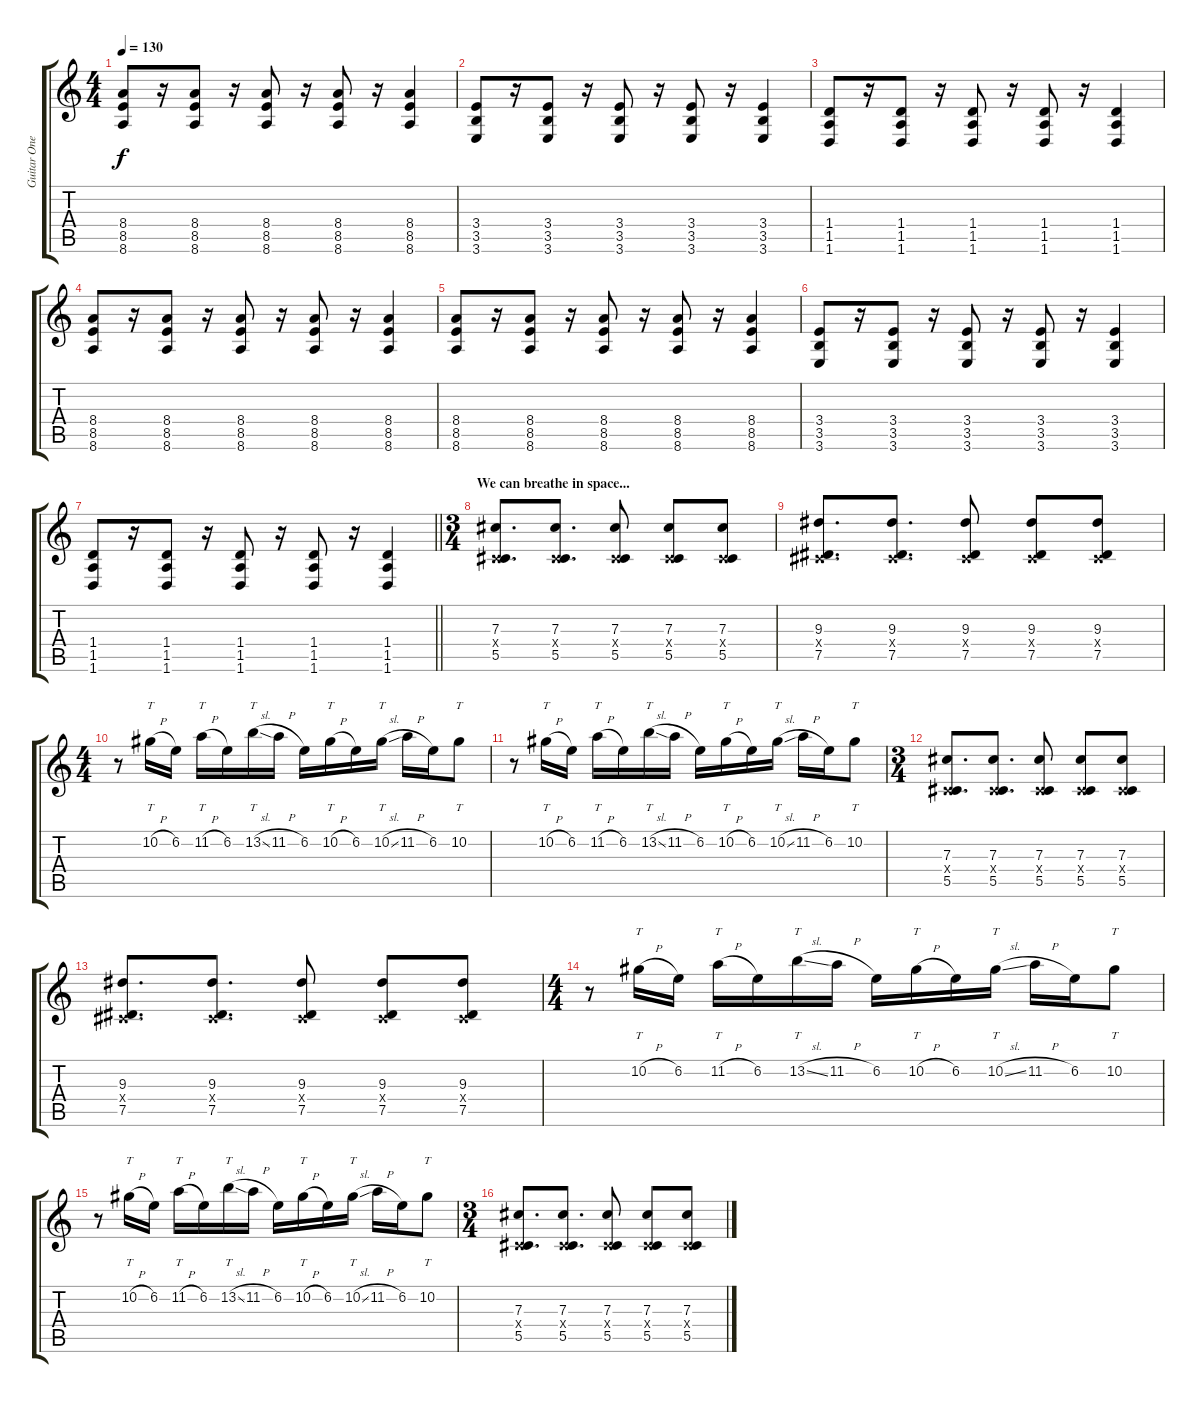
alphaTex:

\track ("Guitar One" "Guitar One") {instrument overdrivenguitar}
\staff {score tabs}
\tuning (Eb4 Bb3 Gb3 Db3 Ab2 Db2) {hide}
\ts (4 4)
\tempo 130
\clef g2
\ks c
(8.4 8.5 8.6).8{dy f} r.16 (8.4 8.5 8.6).8 r.16 (8.4 8.5 8.6).8 r.16 (8.4 8.5 8.6).8 r.16 (8.4 8.5 8.6).4 |
(3.4 3.5 3.6).8 r.16 (3.4 3.5 3.6).8 r.16 (3.4 3.5 3.6).8 r.16 (3.4 3.5 3.6).8 r.16 (3.4 3.5 3.6).4 |
(1.4 1.5 1.6).8 r.16 (1.4 1.5 1.6).8 r.16 (1.4 1.5 1.6).8 r.16 (1.4 1.5 1.6).8 r.16 (1.4 1.5 1.6).4 |
(8.4 8.5 8.6).8 r.16 (8.4 8.5 8.6).8 r.16 (8.4 8.5 8.6).8 r.16 (8.4 8.5 8.6).8 r.16 (8.4 8.5 8.6).4 |
(8.4 8.5 8.6).8 r.16 (8.4 8.5 8.6).8 r.16 (8.4 8.5 8.6).8 r.16 (8.4 8.5 8.6).8 r.16 (8.4 8.5 8.6).4 |
(3.4 3.5 3.6).8 r.16 (3.4 3.5 3.6).8 r.16 (3.4 3.5 3.6).8 r.16 (3.4 3.5 3.6).8 r.16 (3.4 3.5 3.6).4 |
\barLineRight lightlight
(1.4 1.5 1.6).8 r.16 (1.4 1.5 1.6).8 r.16 (1.4 1.5 1.6).8 r.16 (1.4 1.5 1.6).8 r.16 (1.4 1.5 1.6).4 |
\ts (3 4)
\section ("" "We can breathe in space...")
(7.3 0.4{x} 5.5).8{d} (7.3 0.4{x} 5.5).8{d} (7.3 0.4{x} 5.5).8 (7.3 0.4{x} 5.5).8 (7.3 0.4{x} 5.5).8 |
(9.3 0.4{x} 7.5).8{d} (9.3 0.4{x} 7.5).8{d} (9.3 0.4{x} 7.5).8 (9.3 0.4{x} 7.5).8 (9.3 0.4{x} 7.5).8 |
\ts (4 4)
r.8 10.2{h}.16{tt} 6.2.16 11.2{h}.16{tt} 6.2.16 13.2{sl}.16{tt} 11.2{h}.16 6.2.16 10.2{h}.16{tt} 6.2.16 10.2{sl}.16{tt} 11.2{h}.16 6.2.16 10.2.8{tt} |
r.8 10.2{h}.16{tt} 6.2.16 11.2{h}.16{tt} 6.2.16 13.2{sl}.16{tt} 11.2{h}.16 6.2.16 10.2{h}.16{tt} 6.2.16 10.2{sl}.16{tt} 11.2{h}.16 6.2.16 10.2.8{tt} |
\ts (3 4)
(7.3 0.4{x} 5.5).8{d} (7.3 0.4{x} 5.5).8{d} (7.3 0.4{x} 5.5).8 (7.3 0.4{x} 5.5).8 (7.3 0.4{x} 5.5).8 |
(9.3 0.4{x} 7.5).8{d} (9.3 0.4{x} 7.5).8{d} (9.3 0.4{x} 7.5).8 (9.3 0.4{x} 7.5).8 (9.3 0.4{x} 7.5).8 |
\ts (4 4)
r.8 10.2{h}.16{tt} 6.2.16 11.2{h}.16{tt} 6.2.16 13.2{sl}.16{tt} 11.2{h}.16 6.2.16 10.2{h}.16{tt} 6.2.16 10.2{sl}.16{tt} 11.2{h}.16 6.2.16 10.2.8{tt} |
r.8 10.2{h}.16{tt} 6.2.16 11.2{h}.16{tt} 6.2.16 13.2{sl}.16{tt} 11.2{h}.16 6.2.16 10.2{h}.16{tt} 6.2.16 10.2{sl}.16{tt} 11.2{h}.16 6.2.16 10.2.8{tt} |
\ts (3 4)
(7.3 0.4{x} 5.5).8{d} (7.3 0.4{x} 5.5).8{d} (7.3 0.4{x} 5.5).8 (7.3 0.4{x} 5.5).8 (7.3 0.4{x} 5.5).8
